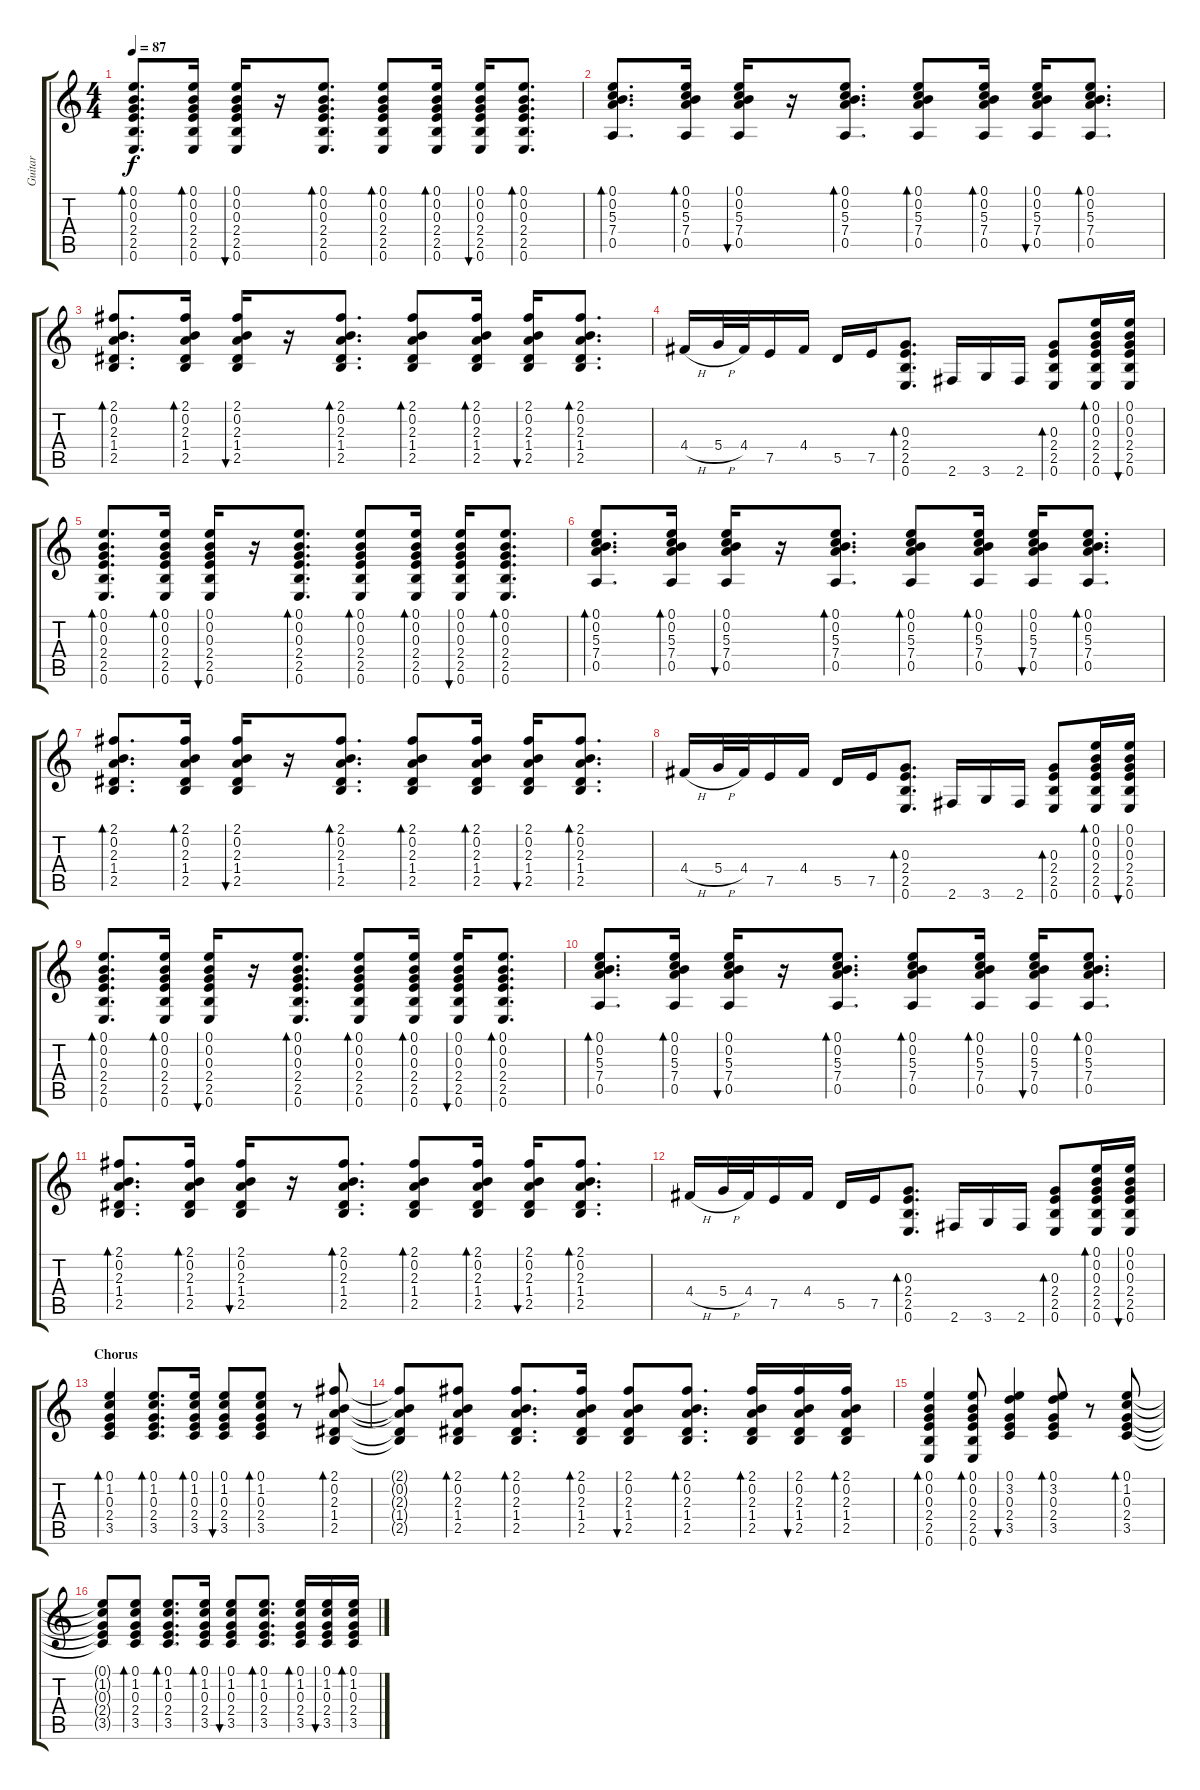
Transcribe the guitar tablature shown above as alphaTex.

\track ("Guitar" "Guitar") {instrument acousticguitarnylon}
\staff {score tabs}
\tuning (E4 B3 G3 D3 A2 E2) {hide}
\ts (4 4)
\tempo 87
\clef g2
\ks c
(0.1 0.2 0.3 2.4 2.5 0.6).8{d bd 60 dy f} (0.1 0.2 0.3 2.4 2.5 0.6).16{bd 60} (0.1 0.2 0.3 2.4 2.5 0.6).16{bu 60} r.16 (0.1 0.2 0.3 2.4 2.5 0.6).8{d bd 60} (0.1 0.2 0.3 2.4 2.5 0.6).8{bd 60} (0.1 0.2 0.3 2.4 2.5 0.6).16{bd 60} (0.1 0.2 0.3 2.4 2.5 0.6).16{bu 60} (0.1 0.2 0.3 2.4 2.5 0.6).8{d bd 60} |
(0.1 0.2 5.3 7.4 0.5).8{d bd 60} (0.1 0.2 5.3 7.4 0.5).16{bd 60} (0.1 0.2 5.3 7.4 0.5).16{bu 60} r.16 (0.1 0.2 5.3 7.4 0.5).8{d bd 60} (0.1 0.2 5.3 7.4 0.5).8{bd 60} (0.1 0.2 5.3 7.4 0.5).16{bd 60} (0.1 0.2 5.3 7.4 0.5).16{bu 60} (0.1 0.2 5.3 7.4 0.5).8{d bd 60} |
(2.1 0.2 2.3 1.4 2.5).8{d bd 60} (2.1 0.2 2.3 1.4 2.5).16{bd 60} (2.1 0.2 2.3 1.4 2.5).16{bu 60} r.16 (2.1 0.2 2.3 1.4 2.5).8{d bd 60} (2.1 0.2 2.3 1.4 2.5).8{bd 60} (2.1 0.2 2.3 1.4 2.5).16{bd 60} (2.1 0.2 2.3 1.4 2.5).16{bu 60} (2.1 0.2 2.3 1.4 2.5).8{d bd 60} |
4.4{h}.16 5.4{h}.32 4.4.32 7.5.16 4.4.16 5.5.16 7.5.16 (0.3 2.4 2.5 0.6).8{d bd 60} 2.6.16 3.6.16 2.6.16 (0.3 2.4 2.5 0.6).8{bd 60} (0.1 0.2 0.3 2.4 2.5 0.6).16{bd 60} (0.1 0.2 0.3 2.4 2.5 0.6).16{bu 60} |
(0.1 0.2 0.3 2.4 2.5 0.6).8{d bd 60} (0.1 0.2 0.3 2.4 2.5 0.6).16{bd 60} (0.1 0.2 0.3 2.4 2.5 0.6).16{bu 60} r.16 (0.1 0.2 0.3 2.4 2.5 0.6).8{d bd 60} (0.1 0.2 0.3 2.4 2.5 0.6).8{bd 60} (0.1 0.2 0.3 2.4 2.5 0.6).16{bd 60} (0.1 0.2 0.3 2.4 2.5 0.6).16{bu 60} (0.1 0.2 0.3 2.4 2.5 0.6).8{d bd 60} |
(0.1 0.2 5.3 7.4 0.5).8{d bd 60} (0.1 0.2 5.3 7.4 0.5).16{bd 60} (0.1 0.2 5.3 7.4 0.5).16{bu 60} r.16 (0.1 0.2 5.3 7.4 0.5).8{d bd 60} (0.1 0.2 5.3 7.4 0.5).8{bd 60} (0.1 0.2 5.3 7.4 0.5).16{bd 60} (0.1 0.2 5.3 7.4 0.5).16{bu 60} (0.1 0.2 5.3 7.4 0.5).8{d bd 60} |
(2.1 0.2 2.3 1.4 2.5).8{d bd 60} (2.1 0.2 2.3 1.4 2.5).16{bd 60} (2.1 0.2 2.3 1.4 2.5).16{bu 60} r.16 (2.1 0.2 2.3 1.4 2.5).8{d bd 60} (2.1 0.2 2.3 1.4 2.5).8{bd 60} (2.1 0.2 2.3 1.4 2.5).16{bd 60} (2.1 0.2 2.3 1.4 2.5).16{bu 60} (2.1 0.2 2.3 1.4 2.5).8{d bd 60} |
4.4{h}.16 5.4{h}.32 4.4.32 7.5.16 4.4.16 5.5.16 7.5.16 (0.3 2.4 2.5 0.6).8{d bd 60} 2.6.16 3.6.16 2.6.16 (0.3 2.4 2.5 0.6).8{bd 60} (0.1 0.2 0.3 2.4 2.5 0.6).16{bd 60} (0.1 0.2 0.3 2.4 2.5 0.6).16{bu 60} |
(0.1 0.2 0.3 2.4 2.5 0.6).8{d bd 60} (0.1 0.2 0.3 2.4 2.5 0.6).16{bd 60} (0.1 0.2 0.3 2.4 2.5 0.6).16{bu 60} r.16 (0.1 0.2 0.3 2.4 2.5 0.6).8{d bd 60} (0.1 0.2 0.3 2.4 2.5 0.6).8{bd 60} (0.1 0.2 0.3 2.4 2.5 0.6).16{bd 60} (0.1 0.2 0.3 2.4 2.5 0.6).16{bu 60} (0.1 0.2 0.3 2.4 2.5 0.6).8{d bd 60} |
(0.1 0.2 5.3 7.4 0.5).8{d bd 60} (0.1 0.2 5.3 7.4 0.5).16{bd 60} (0.1 0.2 5.3 7.4 0.5).16{bu 60} r.16 (0.1 0.2 5.3 7.4 0.5).8{d bd 60} (0.1 0.2 5.3 7.4 0.5).8{bd 60} (0.1 0.2 5.3 7.4 0.5).16{bd 60} (0.1 0.2 5.3 7.4 0.5).16{bu 60} (0.1 0.2 5.3 7.4 0.5).8{d bd 60} |
(2.1 0.2 2.3 1.4 2.5).8{d bd 60} (2.1 0.2 2.3 1.4 2.5).16{bd 60} (2.1 0.2 2.3 1.4 2.5).16{bu 60} r.16 (2.1 0.2 2.3 1.4 2.5).8{d bd 60} (2.1 0.2 2.3 1.4 2.5).8{bd 60} (2.1 0.2 2.3 1.4 2.5).16{bd 60} (2.1 0.2 2.3 1.4 2.5).16{bu 60} (2.1 0.2 2.3 1.4 2.5).8{d bd 60} |
4.4{h}.16 5.4{h}.32 4.4.32 7.5.16 4.4.16 5.5.16 7.5.16 (0.3 2.4 2.5 0.6).8{d bd 60} 2.6.16 3.6.16 2.6.16 (0.3 2.4 2.5 0.6).8{bd 60} (0.1 0.2 0.3 2.4 2.5 0.6).16{bd 60} (0.1 0.2 0.3 2.4 2.5 0.6).16{bu 60} |
\section ("" "Chorus")
(0.1 1.2 0.3 2.4 3.5).4{bd 60} (0.1 1.2 0.3 2.4 3.5).8{d bd 60} (0.1 1.2 0.3 2.4 3.5).16{bd 60} (0.1 1.2 0.3 2.4 3.5).8{bu 60} (0.1 1.2 0.3 2.4 3.5).8{bd 60} r.8 (2.1 0.2 2.3 1.4 2.5).8{bd 60} |
(2.1{t} 0.2{t} 2.3{t} 1.4{t} 2.5{t}).8 (2.1 0.2 2.3 1.4 2.5).8{bd 60} (2.1 0.2 2.3 1.4 2.5).8{d bd 60} (2.1 0.2 2.3 1.4 2.5).16{bd 60} (2.1 0.2 2.3 1.4 2.5).8{bu 60} (2.1 0.2 2.3 1.4 2.5).8{d bd 60} (2.1 0.2 2.3 1.4 2.5).16{bd 60} (2.1 0.2 2.3 1.4 2.5).16{bu 60} (2.1 0.2 2.3 1.4 2.5).16{bd 60} |
(0.1 0.2 0.3 2.4 2.5 0.6).4{bd 60} (0.1 0.2 0.3 2.4 2.5 0.6).8{bd 60} (0.1 3.2 0.3 2.4 3.5).4{bu 60} (0.1 3.2 0.3 2.4 3.5).8{bd 60} r.8 (0.1 1.2 0.3 2.4 3.5).8{bd 60} |
(0.1{t} 1.2{t} 0.3{t} 2.4{t} 3.5{t}).8 (0.1 1.2 0.3 2.4 3.5).8{bd 60} (0.1 1.2 0.3 2.4 3.5).8{d bd 60} (0.1 1.2 0.3 2.4 3.5).16{bd 60} (0.1 1.2 0.3 2.4 3.5).8{bu 60} (0.1 1.2 0.3 2.4 3.5).8{d bd 60} (0.1 1.2 0.3 2.4 3.5).16{bd 60} (0.1 1.2 0.3 2.4 3.5).16{bu 60} (0.1 1.2 0.3 2.4 3.5).16{bd 60}
